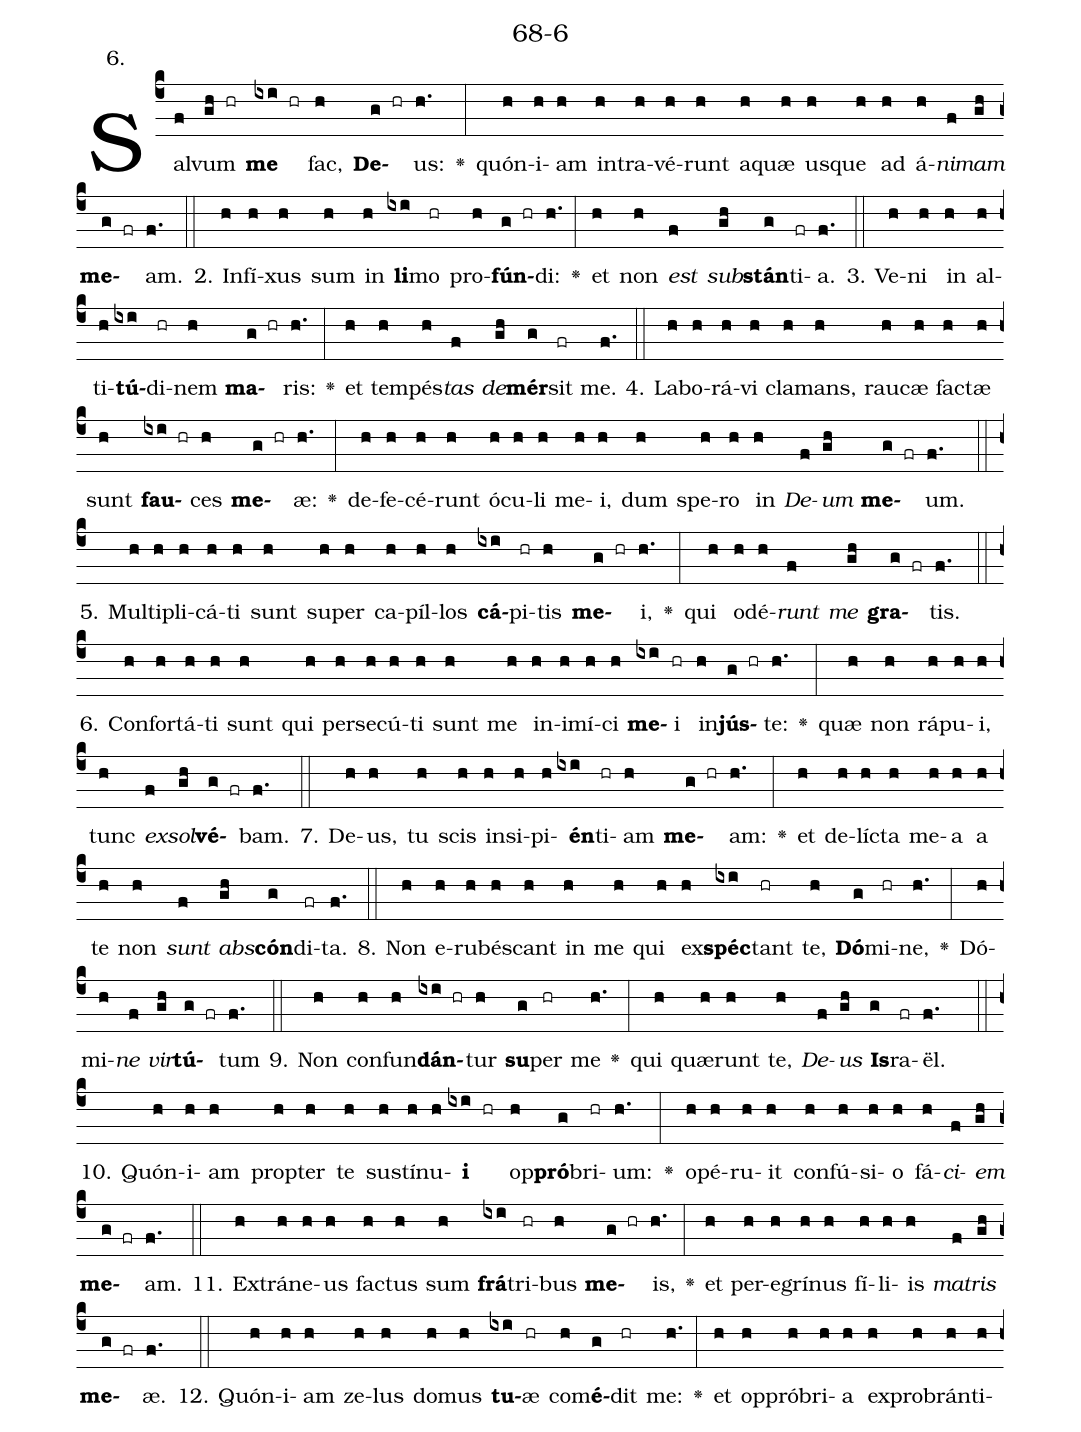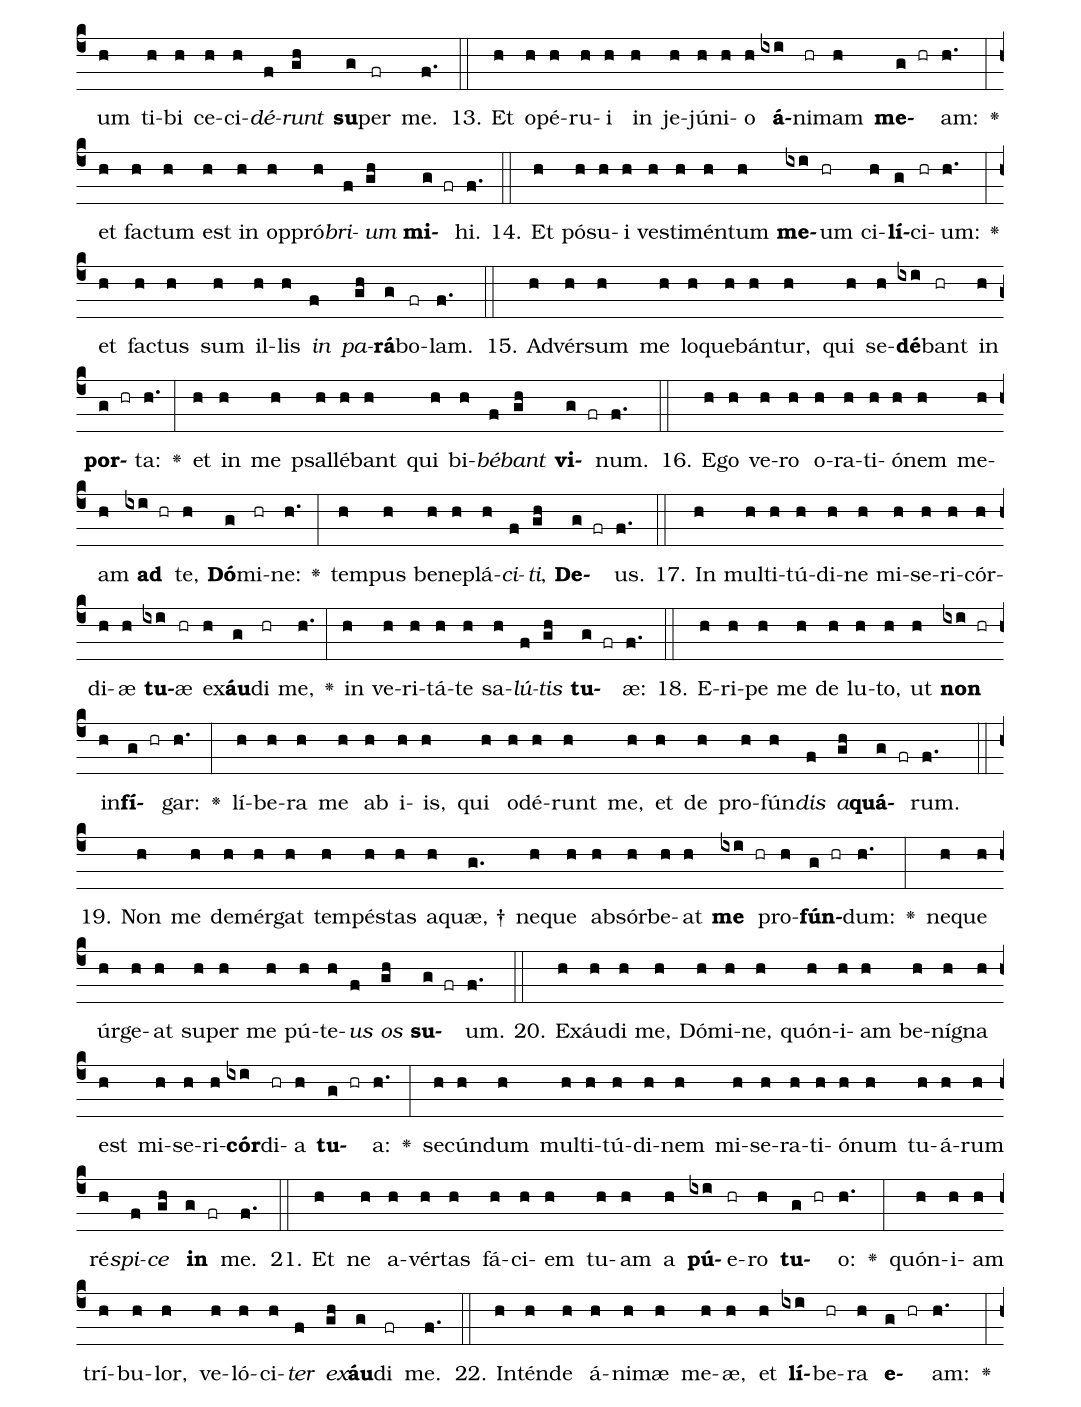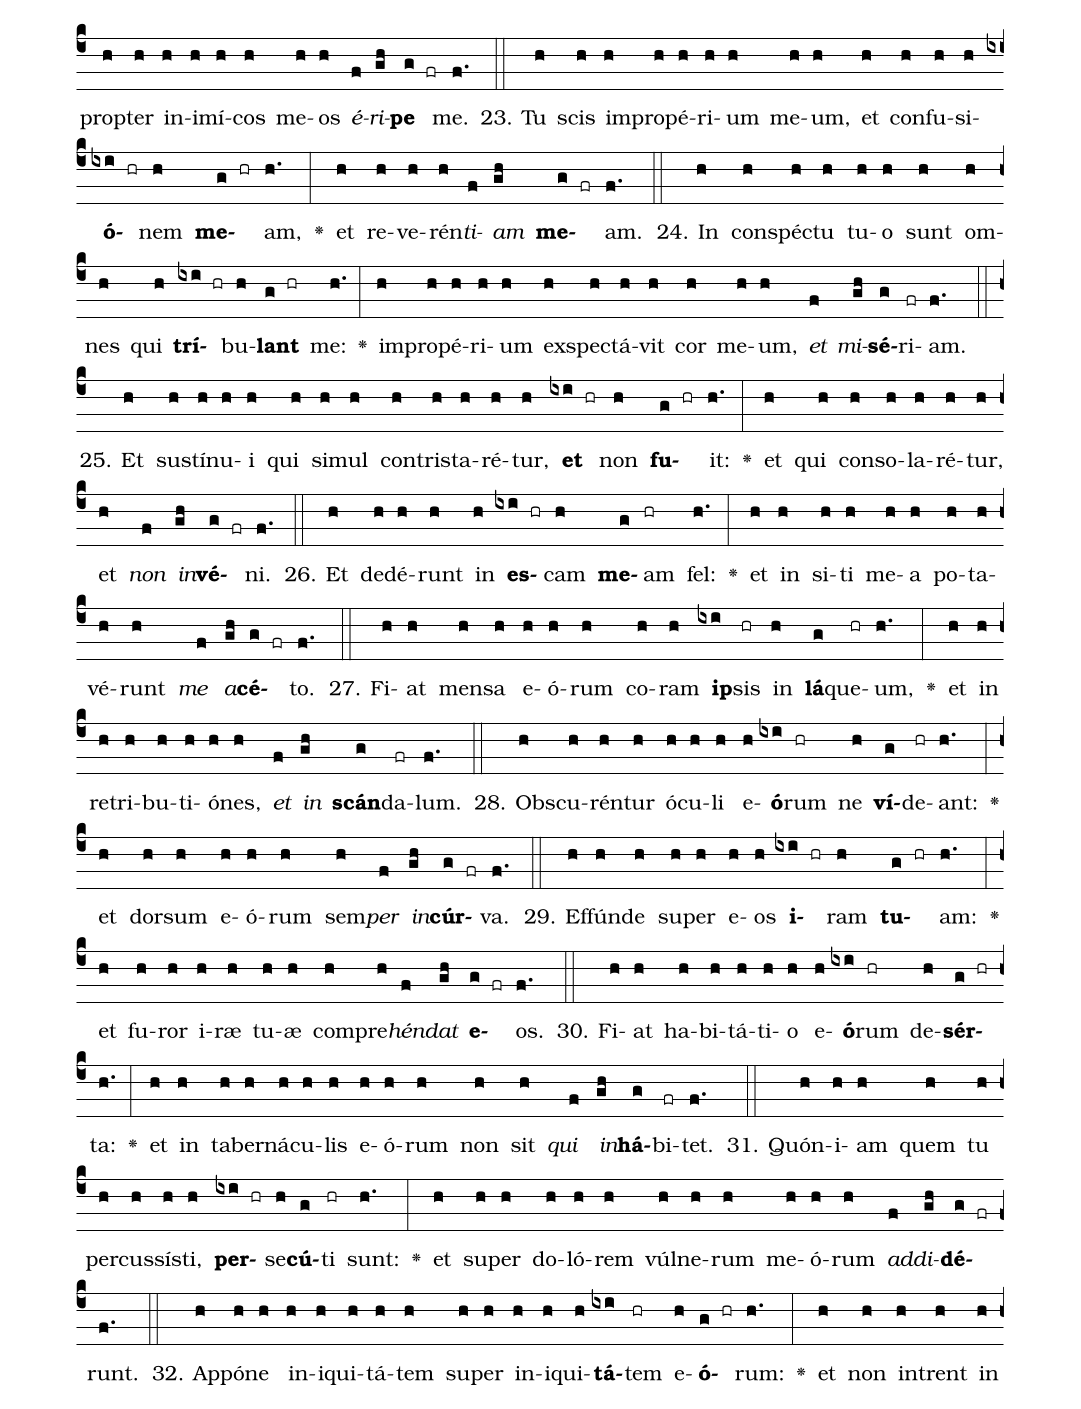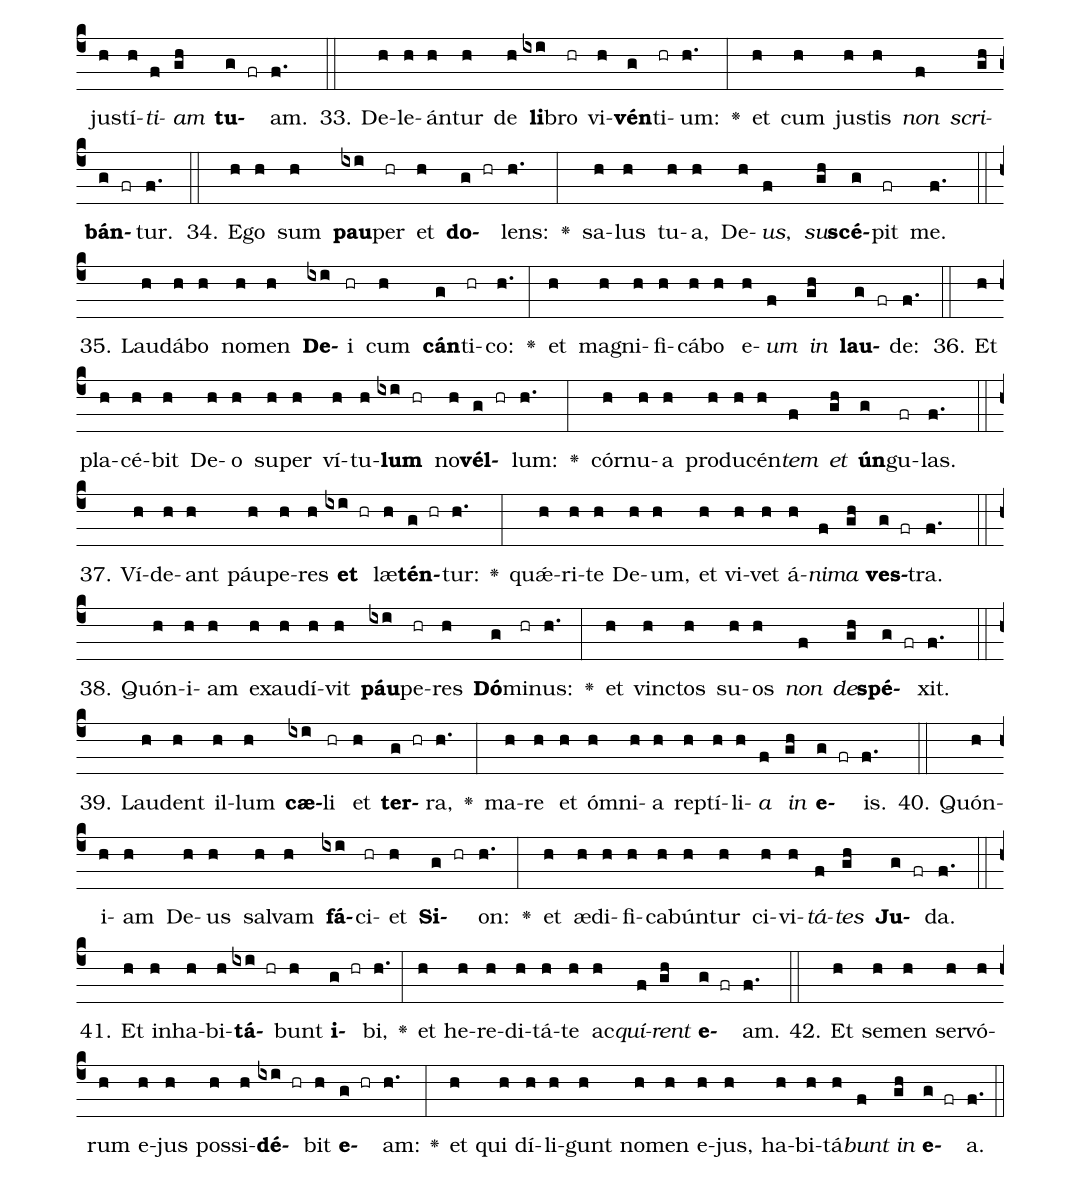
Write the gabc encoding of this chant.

name: 68-6;
annotation: 6.;
%%
(c4)Sal(f)vum(gh hr) <b>me</b>(ixi hr) fac,(h) <b>De</b>(g hr)us:(h.) <v>\greheightstar</v>(:) quón(h)i(h)am(h) in(h)tra(h)vé(h)runt(h) a(h)quæ(h) us(h)que(h) ad(h) á(h)<i>ni</i>(f)<i>mam</i>(gh) <b>me</b>(g fr)am.(f.) (::)
2. In(h)fí(h)xus(h) sum(h) in(h) <b>li</b>(ixi)mo(hr) pro(h)<b>fún</b>(g hr)di:(h.) <v>\greheightstar</v>(:) et(h) non(h) <i>est</i>(f) <i>sub</i>(gh)<b>stán</b>(g)ti(fr)a.(f.) (::)
3. Ve(h)ni(h) in(h) al(h)ti(h)<b>tú</b>(ixi)di(hr)nem(h) <b>ma</b>(g hr)ris:(h.) <v>\greheightstar</v>(:) et(h) tem(h)pés(h)<i>tas</i>(f) <i>de</i>(gh)<b>mér</b>(g)sit(fr) me.(f.) (::)
4. La(h)bo(h)rá(h)vi(h) cla(h)mans,(h) rau(h)cæ(h) fac(h)tæ(h) sunt(h) <b>fau</b>(ixi hr)ces(h) <b>me</b>(g hr)æ:(h.) <v>\greheightstar</v>(:) de(h)fe(h)cé(h)runt(h) ó(h)cu(h)li(h) me(h)i,(h) dum(h) spe(h)ro(h) in(h) <i>De</i>(f)<i>um</i>(gh) <b>me</b>(g fr)um.(f.) (::)
5. Mul(h)ti(h)pli(h)cá(h)ti(h) sunt(h) su(h)per(h) ca(h)píl(h)los(h) <b>cá</b>(ixi)pi(hr)tis(h) <b>me</b>(g hr)i,(h.) <v>\greheightstar</v>(:) qui(h) o(h)dé(h)<i>runt</i>(f) <i>me</i>(gh) <b>gra</b>(g fr)tis.(f.) (::)
6. Con(h)for(h)tá(h)ti(h) sunt(h) qui(h) per(h)se(h)cú(h)ti(h) sunt(h) me(h) in(h)i(h)mí(h)ci(h) <b>me</b>(ixi)i(hr) in(h)<b>jús</b>(g hr)te:(h.) <v>\greheightstar</v>(:) quæ(h) non(h) rá(h)pu(h)i,(h) tunc(h) <i>ex</i>(f)<i>sol</i>(gh)<b>vé</b>(g fr)bam.(f.) (::)
7. De(h)us,(h) tu(h) scis(h) in(h)si(h)pi(h)<b>én</b>(ixi)ti(hr)am(h) <b>me</b>(g hr)am:(h.) <v>\greheightstar</v>(:) et(h) de(h)líc(h)ta(h) me(h)a(h) a(h) te(h) non(h) <i>sunt</i>(f) <i>abs</i>(gh)<b>cón</b>(g)di(fr)ta.(f.) (::)
8. Non(h) e(h)ru(h)bés(h)cant(h) in(h) me(h) qui(h) ex(h)<b>spéc</b>(ixi)tant(hr) te,(h) <b>Dó</b>(g)mi(hr)ne,(h.) <v>\greheightstar</v>(:) Dó(h)mi(h)<i>ne</i>(f) <i>vir</i>(gh)<b>tú</b>(g fr)tum(f.) (::)
9. Non(h) con(h)fun(h)<b>dán</b>(ixi hr)tur(h) <b>su</b>(g)per(hr) me(h.) <v>\greheightstar</v>(:) qui(h) quæ(h)runt(h) te,(h) <i>De</i>(f)<i>us</i>(gh) <b>Is</b>(g)ra(fr)ël.(f.) (::)
10. Quón(h)i(h)am(h) prop(h)ter(h) te(h) sus(h)tí(h)nu(h)<b>i</b>(ixi hr) op(h)<b>pró</b>(g)bri(hr)um:(h.) <v>\greheightstar</v>(:) o(h)pé(h)ru(h)it(h) con(h)fú(h)si(h)o(h) fá(h)<i>ci</i>(f)<i>em</i>(gh) <b>me</b>(g fr)am.(f.) (::)
11. Ex(h)trá(h)ne(h)us(h) fac(h)tus(h) sum(h) <b>frá</b>(ixi)tri(hr)bus(h) <b>me</b>(g hr)is,(h.) <v>\greheightstar</v>(:) et(h) per(h)e(h)grí(h)nus(h) fí(h)li(h)is(h) <i>ma</i>(f)<i>tris</i>(gh) <b>me</b>(g fr)æ.(f.) (::)
12. Quón(h)i(h)am(h) ze(h)lus(h) do(h)mus(h) <b>tu</b>(ixi)æ(hr) com(h)<b>é</b>(g)dit(hr) me:(h.) <v>\greheightstar</v>(:) et(h) op(h)pró(h)bri(h)a(h) ex(h)pro(h)brán(h)ti(h)um(h) ti(h)bi(h) ce(h)ci(h)<i>dé</i>(f)<i>runt</i>(gh) <b>su</b>(g)per(fr) me.(f.) (::)
13. Et(h) o(h)pé(h)ru(h)i(h) in(h) je(h)jú(h)ni(h)o(h) <b>á</b>(ixi)ni(hr)mam(h) <b>me</b>(g hr)am:(h.) <v>\greheightstar</v>(:) et(h) fac(h)tum(h) est(h) in(h) op(h)pró(h)<i>bri</i>(f)<i>um</i>(gh) <b>mi</b>(g fr)hi.(f.) (::)
14. Et(h) pó(h)su(h)i(h) ves(h)ti(h)mén(h)tum(h) <b>me</b>(ixi)um(hr) ci(h)<b>lí</b>(g)ci(hr)um:(h.) <v>\greheightstar</v>(:) et(h) fac(h)tus(h) sum(h) il(h)lis(h) <i>in</i>(f) <i>pa</i>(gh)<b>rá</b>(g)bo(fr)lam.(f.) (::)
15. Ad(h)vér(h)sum(h) me(h) lo(h)que(h)bán(h)tur,(h) qui(h) se(h)<b>dé</b>(ixi)bant(hr) in(h) <b>por</b>(g hr)ta:(h.) <v>\greheightstar</v>(:) et(h) in(h) me(h) psal(h)lé(h)bant(h) qui(h) bi(h)<i>bé</i>(f)<i>bant</i>(gh) <b>vi</b>(g fr)num.(f.) (::)
16. E(h)go(h) ve(h)ro(h) o(h)ra(h)ti(h)ó(h)nem(h) me(h)am(h) <b>ad</b>(ixi hr) te,(h) <b>Dó</b>(g)mi(hr)ne:(h.) <v>\greheightstar</v>(:) tem(h)pus(h) be(h)ne(h)plá(h)<i>ci</i>(f)<i>ti</i>,(gh) <b>De</b>(g fr)us.(f.) (::)
17. In(h) mul(h)ti(h)tú(h)di(h)ne(h) mi(h)se(h)ri(h)cór(h)di(h)æ(h) <b>tu</b>(ixi)æ(hr) ex(h)<b>áu</b>(g)di(hr) me,(h.) <v>\greheightstar</v>(:) in(h) ve(h)ri(h)tá(h)te(h) sa(h)<i>lú</i>(f)<i>tis</i>(gh) <b>tu</b>(g fr)æ:(f.) (::)
18. E(h)ri(h)pe(h) me(h) de(h) lu(h)to,(h) ut(h) <b>non</b>(ixi hr) in(h)<b>fí</b>(g hr)gar:(h.) <v>\greheightstar</v>(:) lí(h)be(h)ra(h) me(h) ab(h) i(h)is,(h) qui(h) o(h)dé(h)runt(h) me,(h) et(h) de(h) pro(h)fún(h)<i>dis</i>(f) <i>a</i>(gh)<b>quá</b>(g fr)rum.(f.) (::)
19. Non(h) me(h) de(h)mér(h)gat(h) tem(h)pés(h)tas(h) a(h)quæ, †(g.) ne(h)que(h) ab(h)sór(h)be(h)at(h) <b>me</b>(ixi hr) pro(h)<b>fún</b>(g hr)dum:(h.) <v>\greheightstar</v>(:) ne(h)que(h) úr(h)ge(h)at(h) su(h)per(h) me(h) pú(h)te(h)<i>us</i>(f) <i>os</i>(gh) <b>su</b>(g fr)um.(f.) (::)
20. Ex(h)áu(h)di(h) me,(h) Dó(h)mi(h)ne,(h) quón(h)i(h)am(h) be(h)ní(h)gna(h) est(h) mi(h)se(h)ri(h)<b>cór</b>(ixi)di(hr)a(h) <b>tu</b>(g hr)a:(h.) <v>\greheightstar</v>(:) se(h)cún(h)dum(h) mul(h)ti(h)tú(h)di(h)nem(h) mi(h)se(h)ra(h)ti(h)ó(h)num(h) tu(h)á(h)rum(h) ré(h)<i>spi</i>(f)<i>ce</i>(gh) <b>in</b>(g fr) me.(f.) (::)
21. Et(h) ne(h) a(h)vér(h)tas(h) fá(h)ci(h)em(h) tu(h)am(h) a(h) <b>pú</b>(ixi)e(hr)ro(h) <b>tu</b>(g hr)o:(h.) <v>\greheightstar</v>(:) quón(h)i(h)am(h) trí(h)bu(h)lor,(h) ve(h)ló(h)ci(h)<i>ter</i>(f) <i>ex</i>(gh)<b>áu</b>(g)di(fr) me.(f.) (::)
22. In(h)tén(h)de(h) á(h)ni(h)mæ(h) me(h)æ,(h) et(h) <b>lí</b>(ixi)be(hr)ra(h) <b>e</b>(g hr)am:(h.) <v>\greheightstar</v>(:) prop(h)ter(h) in(h)i(h)mí(h)cos(h) me(h)os(h) <i>é</i>(f)<i>ri</i>(gh)<b>pe</b>(g fr) me.(f.) (::)
23. Tu(h) scis(h) im(h)pro(h)pé(h)ri(h)um(h) me(h)um,(h) et(h) con(h)fu(h)si(h)<b>ó</b>(ixi hr)nem(h) <b>me</b>(g hr)am,(h.) <v>\greheightstar</v>(:) et(h) re(h)ve(h)rén(h)<i>ti</i>(f)<i>am</i>(gh) <b>me</b>(g fr)am.(f.) (::)
24. In(h) con(h)spéc(h)tu(h) tu(h)o(h) sunt(h) om(h)nes(h) qui(h) <b>trí</b>(ixi hr)bu(h)<b>lant</b>(g hr) me:(h.) <v>\greheightstar</v>(:) im(h)pro(h)pé(h)ri(h)um(h) ex(h)spec(h)tá(h)vit(h) cor(h) me(h)um,(h) <i>et</i>(f) <i>mi</i>(gh)<b>sé</b>(g)ri(fr)am.(f.) (::)
25. Et(h) sus(h)tí(h)nu(h)i(h) qui(h) si(h)mul(h) con(h)tris(h)ta(h)ré(h)tur,(h) <b>et</b>(ixi hr) non(h) <b>fu</b>(g hr)it:(h.) <v>\greheightstar</v>(:) et(h) qui(h) con(h)so(h)la(h)ré(h)tur,(h) et(h) <i>non</i>(f) <i>in</i>(gh)<b>vé</b>(g fr)ni.(f.) (::)
26. Et(h) de(h)dé(h)runt(h) in(h) <b>es</b>(ixi hr)cam(h) <b>me</b>(g)am(hr) fel:(h.) <v>\greheightstar</v>(:) et(h) in(h) si(h)ti(h) me(h)a(h) po(h)ta(h)vé(h)runt(h) <i>me</i>(f) <i>a</i>(gh)<b>cé</b>(g fr)to.(f.) (::)
27. Fi(h)at(h) men(h)sa(h) e(h)ó(h)rum(h) co(h)ram(h) <b>ip</b>(ixi)sis(hr) in(h) <b>lá</b>(g)que(hr)um,(h.) <v>\greheightstar</v>(:) et(h) in(h) re(h)tri(h)bu(h)ti(h)ó(h)nes,(h) <i>et</i>(f) <i>in</i>(gh) <b>scán</b>(g)da(fr)lum.(f.) (::)
28. Obs(h)cu(h)rén(h)tur(h) ó(h)cu(h)li(h) e(h)<b>ó</b>(ixi)rum(hr) ne(h) <b>ví</b>(g)de(hr)ant:(h.) <v>\greheightstar</v>(:) et(h) dor(h)sum(h) e(h)ó(h)rum(h) sem(h)<i>per</i>(f) <i>in</i>(gh)<b>cúr</b>(g fr)va.(f.) (::)
29. Ef(h)fún(h)de(h) su(h)per(h) e(h)os(h) <b>i</b>(ixi hr)ram(h) <b>tu</b>(g hr)am:(h.) <v>\greheightstar</v>(:) et(h) fu(h)ror(h) i(h)ræ(h) tu(h)æ(h) com(h)pre(h)<i>hén</i>(f)<i>dat</i>(gh) <b>e</b>(g fr)os.(f.) (::)
30. Fi(h)at(h) ha(h)bi(h)tá(h)ti(h)o(h) e(h)<b>ó</b>(ixi)rum(hr) de(h)<b>sér</b>(g hr)ta:(h.) <v>\greheightstar</v>(:) et(h) in(h) ta(h)ber(h)ná(h)cu(h)lis(h) e(h)ó(h)rum(h) non(h) sit(h) <i>qui</i>(f) <i>in</i>(gh)<b>há</b>(g)bi(fr)tet.(f.) (::)
31. Quón(h)i(h)am(h) quem(h) tu(h) per(h)cus(h)sís(h)ti,(h) <b>per</b>(ixi hr)se(h)<b>cú</b>(g)ti(hr) sunt:(h.) <v>\greheightstar</v>(:) et(h) su(h)per(h) do(h)ló(h)rem(h) vúl(h)ne(h)rum(h) me(h)ó(h)rum(h) <i>ad</i>(f)<i>di</i>(gh)<b>dé</b>(g fr)runt.(f.) (::)
32. Ap(h)pó(h)ne(h) in(h)i(h)qui(h)tá(h)tem(h) su(h)per(h) in(h)i(h)qui(h)<b>tá</b>(ixi)tem(hr) e(h)<b>ó</b>(g hr)rum:(h.) <v>\greheightstar</v>(:) et(h) non(h) in(h)trent(h) in(h) jus(h)tí(h)<i>ti</i>(f)<i>am</i>(gh) <b>tu</b>(g fr)am.(f.) (::)
33. De(h)le(h)án(h)tur(h) de(h) <b>li</b>(ixi)bro(hr) vi(h)<b>vén</b>(g)ti(hr)um:(h.) <v>\greheightstar</v>(:) et(h) cum(h) jus(h)tis(h) <i>non</i>(f) <i>scri</i>(gh)<b>bán</b>(g fr)tur.(f.) (::)
34. E(h)go(h) sum(h) <b>pau</b>(ixi)per(hr) et(h) <b>do</b>(g hr)lens:(h.) <v>\greheightstar</v>(:) sa(h)lus(h) tu(h)a,(h) De(h)<i>us</i>,(f) <i>su</i>(gh)<b>scé</b>(g)pit(fr) me.(f.) (::)
35. Lau(h)dá(h)bo(h) no(h)men(h) <b>De</b>(ixi)i(hr) cum(h) <b>cán</b>(g)ti(hr)co:(h.) <v>\greheightstar</v>(:) et(h) ma(h)gni(h)fi(h)cá(h)bo(h) e(h)<i>um</i>(f) <i>in</i>(gh) <b>lau</b>(g fr)de:(f.) (::)
36. Et(h) pla(h)cé(h)bit(h) De(h)o(h) su(h)per(h) ví(h)tu(h)<b>lum</b>(ixi hr) no(h)<b>vél</b>(g hr)lum:(h.) <v>\greheightstar</v>(:) cór(h)nu(h)a(h) pro(h)du(h)cén(h)<i>tem</i>(f) <i>et</i>(gh) <b>ún</b>(g)gu(fr)las.(f.) (::)
37. Ví(h)de(h)ant(h) páu(h)pe(h)res(h) <b>et</b>(ixi hr) læ(h)<b>tén</b>(g hr)tur:(h.) <v>\greheightstar</v>(:) quǽ(h)ri(h)te(h) De(h)um,(h) et(h) vi(h)vet(h) á(h)<i>ni</i>(f)<i>ma</i>(gh) <b>ves</b>(g fr)tra.(f.) (::)
38. Quón(h)i(h)am(h) ex(h)au(h)dí(h)vit(h) <b>páu</b>(ixi)pe(hr)res(h) <b>Dó</b>(g)mi(hr)nus:(h.) <v>\greheightstar</v>(:) et(h) vinc(h)tos(h) su(h)os(h) <i>non</i>(f) <i>de</i>(gh)<b>spé</b>(g fr)xit.(f.) (::)
39. Lau(h)dent(h) il(h)lum(h) <b>cæ</b>(ixi)li(hr) et(h) <b>ter</b>(g hr)ra,(h.) <v>\greheightstar</v>(:) ma(h)re(h) et(h) óm(h)ni(h)a(h) rep(h)tí(h)li(h)<i>a</i>(f) <i>in</i>(gh) <b>e</b>(g fr)is.(f.) (::)
40. Quón(h)i(h)am(h) De(h)us(h) sal(h)vam(h) <b>fá</b>(ixi)ci(hr)et(h) <b>Si</b>(g hr)on:(h.) <v>\greheightstar</v>(:) et(h) æ(h)di(h)fi(h)ca(h)bún(h)tur(h) ci(h)vi(h)<i>tá</i>(f)<i>tes</i>(gh) <b>Ju</b>(g fr)da.(f.) (::)
41. Et(h) in(h)ha(h)bi(h)<b>tá</b>(ixi hr)bunt(h) <b>i</b>(g hr)bi,(h.) <v>\greheightstar</v>(:) et(h) he(h)re(h)di(h)tá(h)te(h) ac(h)<i>quí</i>(f)<i>rent</i>(gh) <b>e</b>(g fr)am.(f.) (::)
42. Et(h) se(h)men(h) ser(h)vó(h)rum(h) e(h)jus(h) pos(h)si(h)<b>dé</b>(ixi hr)bit(h) <b>e</b>(g hr)am:(h.) <v>\greheightstar</v>(:) et(h) qui(h) dí(h)li(h)gunt(h) no(h)men(h) e(h)jus,(h) ha(h)bi(h)tá(h)<i>bunt</i>(f) <i>in</i>(gh) <b>e</b>(g fr)a.(f.) (::)
